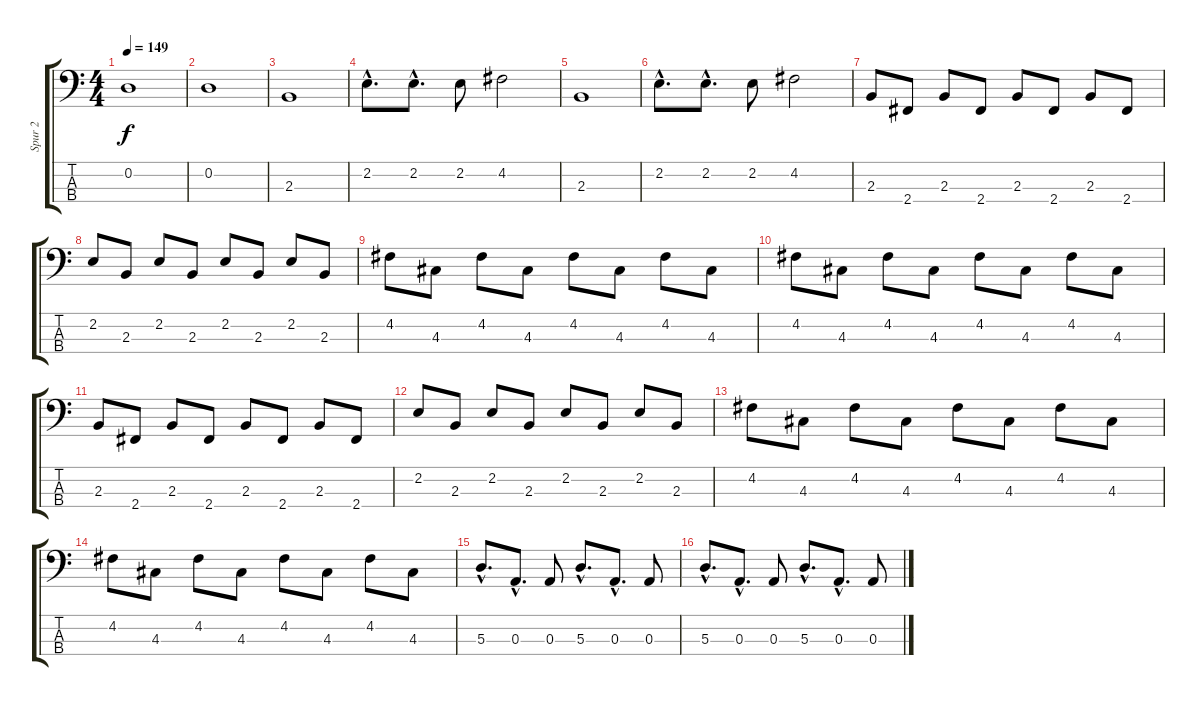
\track ("Spur 2" "Spur 2") {instrument electricbassfinger}
\staff {score tabs}
\tuning (G2 D2 A1 E1) {hide}
\ts (4 4)
\tempo 149
\clef f4
\ks c
0.2.1{dy f} |
0.2.1 |
2.3.1 |
2.2{hac}.8{d} 2.2{hac}.8{d} 2.2.8 4.2.2 |
2.3.1 |
2.2{hac}.8{d} 2.2{hac}.8{d} 2.2.8 4.2.2 |
2.3.8 2.4.8 2.3.8 2.4.8 2.3.8 2.4.8 2.3.8 2.4.8 |
2.2.8 2.3.8 2.2.8 2.3.8 2.2.8 2.3.8 2.2.8 2.3.8 |
4.2.8 4.3.8 4.2.8 4.3.8 4.2.8 4.3.8 4.2.8 4.3.8 |
4.2.8 4.3.8 4.2.8 4.3.8 4.2.8 4.3.8 4.2.8 4.3.8 |
2.3.8 2.4.8 2.3.8 2.4.8 2.3.8 2.4.8 2.3.8 2.4.8 |
2.2.8 2.3.8 2.2.8 2.3.8 2.2.8 2.3.8 2.2.8 2.3.8 |
4.2.8 4.3.8 4.2.8 4.3.8 4.2.8 4.3.8 4.2.8 4.3.8 |
4.2.8 4.3.8 4.2.8 4.3.8 4.2.8 4.3.8 4.2.8 4.3.8 |
5.3{hac}.8{d} 0.3{hac}.8{d} 0.3.8 5.3{hac}.8{d} 0.3{hac}.8{d} 0.3.8 |
5.3{hac}.8{d} 0.3{hac}.8{d} 0.3.8 5.3{hac}.8{d} 0.3{hac}.8{d} 0.3.8
